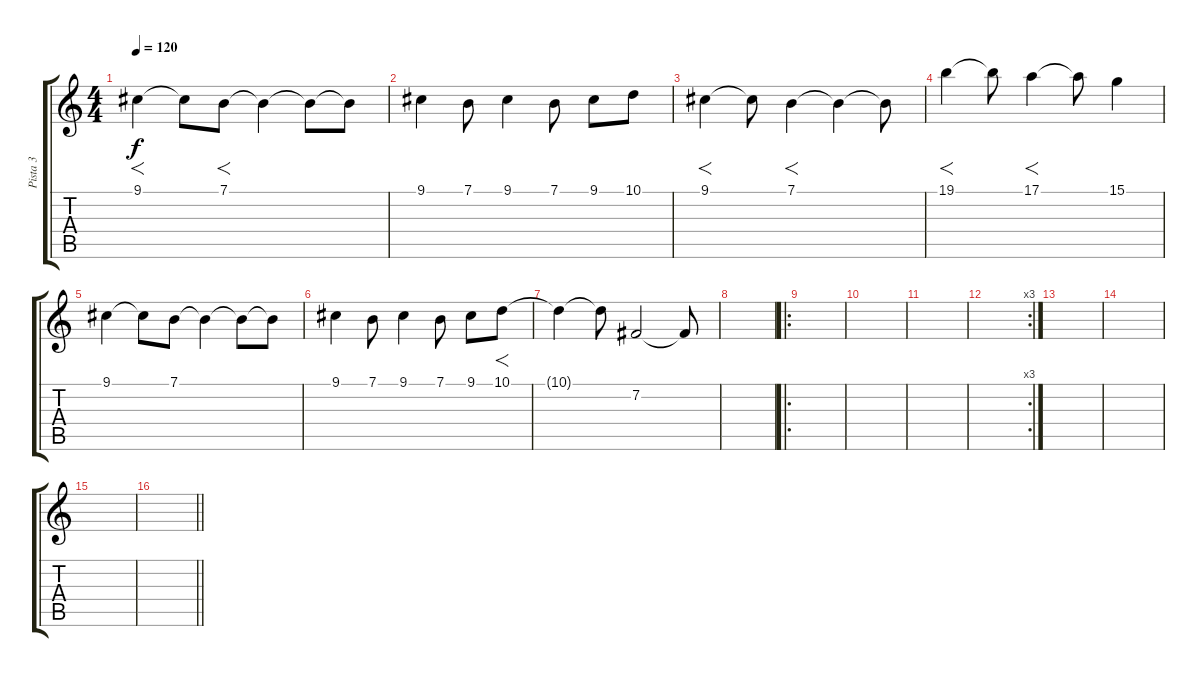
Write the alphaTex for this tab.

\track ("Pista 3" "Pista 3") {instrument stringensemble1}
\staff {score tabs}
\tuning (E4 B3 G3 D3 A2 E2) {hide}
\ts (4 4)
\tempo 120
\clef g2
\ks c
9.1.4{f dy f} 9.1{t}.8 7.1.8{f} 7.1{t}.4 7.1{t}.8 7.1{t}.8 |
9.1.4 7.1.8 9.1.4 7.1.8 9.1.8 10.1.8 |
9.1.4{f} 9.1{t}.8 7.1.4{f} 7.1{t}.4 7.1{t}.8 |
19.1.4{f} 19.1{t}.8 17.1.4{f} 17.1{t}.8 15.1.4 |
9.1.4 9.1{t}.8 7.1.8 7.1{t}.4 7.1{t}.8 7.1{t}.8 |
9.1.4 7.1.8 9.1.4 7.1.8 9.1.8 10.1.8{f} |
10.1{t}.4 10.1{t}.8 7.2.2 7.2{t}.8 |
|
\ro
|
|
|
\rc 3
|
|
|
|
\barLineRight lightlight
